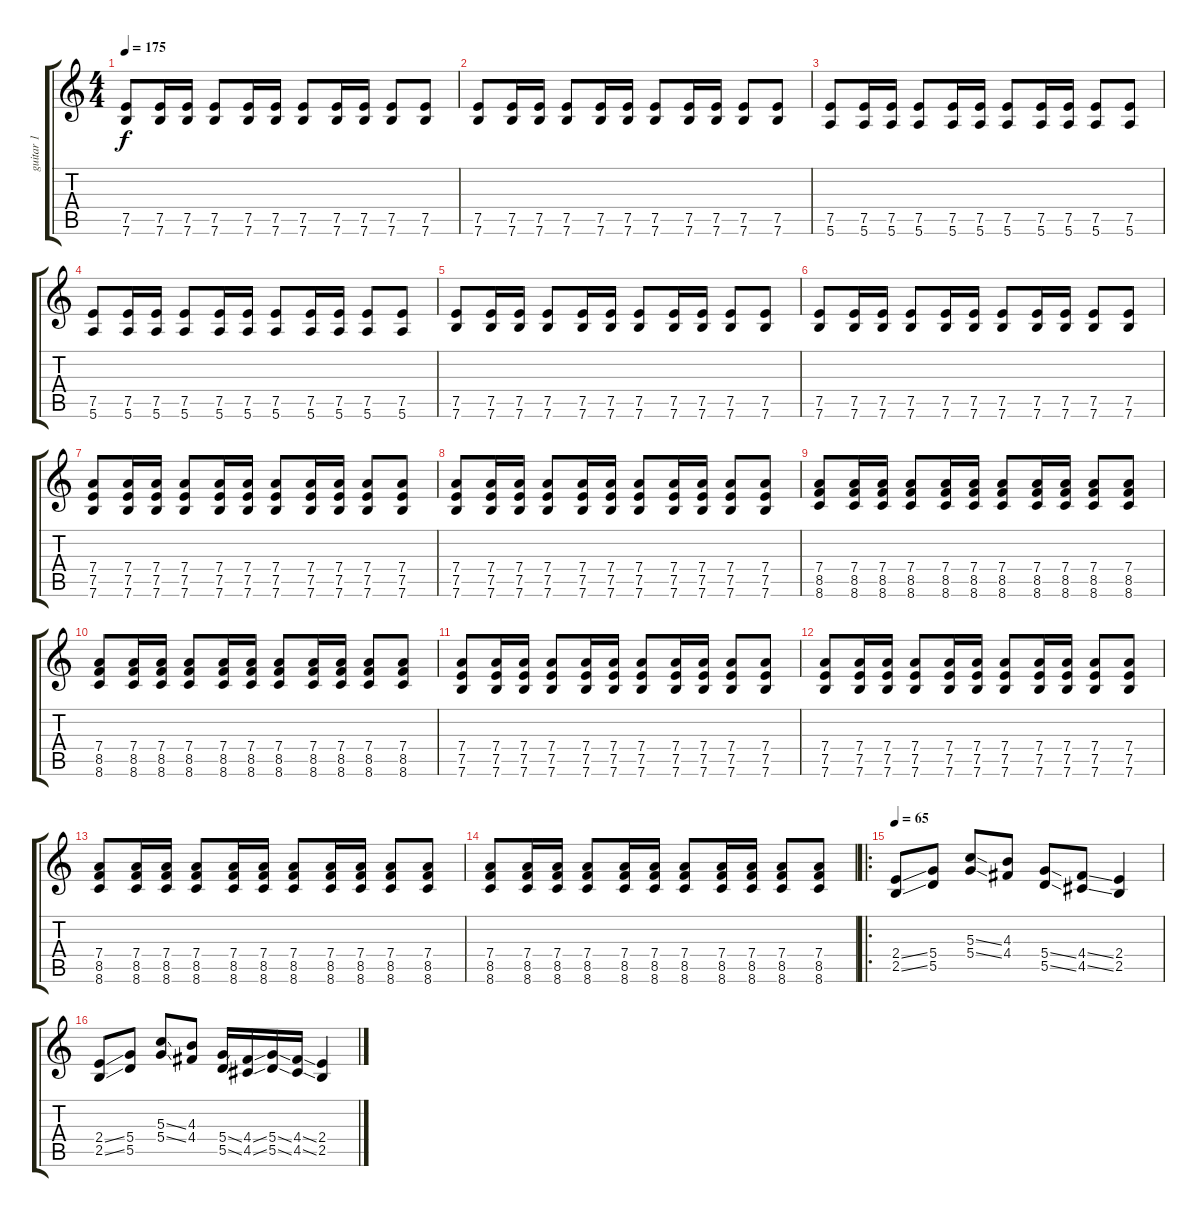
\track ("guitar 1" "guitar 1") {instrument distortionguitar}
\staff {score tabs}
\tuning (E4 B3 G3 D3 A2 E2) {hide}
\ts (4 4)
\tempo 175
\clef g2
\ks c
(7.5 7.6).8{dy f} (7.5 7.6).16 (7.5 7.6).16 (7.5 7.6).8 (7.5 7.6).16 (7.5 7.6).16 (7.5 7.6).8 (7.5 7.6).16 (7.5 7.6).16 (7.5 7.6).8 (7.5 7.6).8 |
(7.5 7.6).8 (7.5 7.6).16 (7.5 7.6).16 (7.5 7.6).8 (7.5 7.6).16 (7.5 7.6).16 (7.5 7.6).8 (7.5 7.6).16 (7.5 7.6).16 (7.5 7.6).8 (7.5 7.6).8 |
(7.5 5.6).8 (7.5 5.6).16 (7.5 5.6).16 (7.5 5.6).8 (7.5 5.6).16 (7.5 5.6).16 (7.5 5.6).8 (7.5 5.6).16 (7.5 5.6).16 (7.5 5.6).8 (7.5 5.6).8 |
(7.5 5.6).8 (7.5 5.6).16 (7.5 5.6).16 (7.5 5.6).8 (7.5 5.6).16 (7.5 5.6).16 (7.5 5.6).8 (7.5 5.6).16 (7.5 5.6).16 (7.5 5.6).8 (7.5 5.6).8 |
(7.5 7.6).8 (7.5 7.6).16 (7.5 7.6).16 (7.5 7.6).8 (7.5 7.6).16 (7.5 7.6).16 (7.5 7.6).8 (7.5 7.6).16 (7.5 7.6).16 (7.5 7.6).8 (7.5 7.6).8 |
(7.5 7.6).8 (7.5 7.6).16 (7.5 7.6).16 (7.5 7.6).8 (7.5 7.6).16 (7.5 7.6).16 (7.5 7.6).8 (7.5 7.6).16 (7.5 7.6).16 (7.5 7.6).8 (7.5 7.6).8 |
(7.4 7.5 7.6).8 (7.4 7.5 7.6).16 (7.4 7.5 7.6).16 (7.4 7.5 7.6).8 (7.4 7.5 7.6).16 (7.4 7.5 7.6).16 (7.4 7.5 7.6).8 (7.4 7.5 7.6).16 (7.4 7.5 7.6).16 (7.4 7.5 7.6).8 (7.4 7.5 7.6).8 |
(7.4 7.5 7.6).8 (7.4 7.5 7.6).16 (7.4 7.5 7.6).16 (7.4 7.5 7.6).8 (7.4 7.5 7.6).16 (7.4 7.5 7.6).16 (7.4 7.5 7.6).8 (7.4 7.5 7.6).16 (7.4 7.5 7.6).16 (7.4 7.5 7.6).8 (7.4 7.5 7.6).8 |
(7.4 8.5 8.6).8 (7.4 8.5 8.6).16 (7.4 8.5 8.6).16 (7.4 8.5 8.6).8 (7.4 8.5 8.6).16 (7.4 8.5 8.6).16 (7.4 8.5 8.6).8 (7.4 8.5 8.6).16 (7.4 8.5 8.6).16 (7.4 8.5 8.6).8 (7.4 8.5 8.6).8 |
(7.4 8.5 8.6).8 (7.4 8.5 8.6).16 (7.4 8.5 8.6).16 (7.4 8.5 8.6).8 (7.4 8.5 8.6).16 (7.4 8.5 8.6).16 (7.4 8.5 8.6).8 (7.4 8.5 8.6).16 (7.4 8.5 8.6).16 (7.4 8.5 8.6).8 (7.4 8.5 8.6).8 |
(7.4 7.5 7.6).8 (7.4 7.5 7.6).16 (7.4 7.5 7.6).16 (7.4 7.5 7.6).8 (7.4 7.5 7.6).16 (7.4 7.5 7.6).16 (7.4 7.5 7.6).8 (7.4 7.5 7.6).16 (7.4 7.5 7.6).16 (7.4 7.5 7.6).8 (7.4 7.5 7.6).8 |
(7.4 7.5 7.6).8 (7.4 7.5 7.6).16 (7.4 7.5 7.6).16 (7.4 7.5 7.6).8 (7.4 7.5 7.6).16 (7.4 7.5 7.6).16 (7.4 7.5 7.6).8 (7.4 7.5 7.6).16 (7.4 7.5 7.6).16 (7.4 7.5 7.6).8 (7.4 7.5 7.6).8 |
(7.4 8.5 8.6).8 (7.4 8.5 8.6).16 (7.4 8.5 8.6).16 (7.4 8.5 8.6).8 (7.4 8.5 8.6).16 (7.4 8.5 8.6).16 (7.4 8.5 8.6).8 (7.4 8.5 8.6).16 (7.4 8.5 8.6).16 (7.4 8.5 8.6).8 (7.4 8.5 8.6).8 |
(7.4 8.5 8.6).8 (7.4 8.5 8.6).16 (7.4 8.5 8.6).16 (7.4 8.5 8.6).8 (7.4 8.5 8.6).16 (7.4 8.5 8.6).16 (7.4 8.5 8.6).8 (7.4 8.5 8.6).16 (7.4 8.5 8.6).16 (7.4 8.5 8.6).8 (7.4 8.5 8.6).8 |
\ro
\tempo 65
(2.4{ss} 2.5{ss}).8 (5.4 5.5).8 (5.3{ss} 5.4{ss}).8 (4.3 4.4).8 (5.4{ss} 5.5{ss}).8 (4.4{ss} 4.5{ss}).8 (2.4 2.5).4 |
(2.4{ss} 2.5{ss}).8 (5.4 5.5).8 (5.3{ss} 5.4{ss}).8 (4.3 4.4).8 (5.4{ss} 5.5{ss}).16 (4.4{ss} 4.5{ss}).16 (5.4{ss} 5.5{ss}).16 (4.4{ss} 4.5{ss}).16 (2.4 2.5).4
